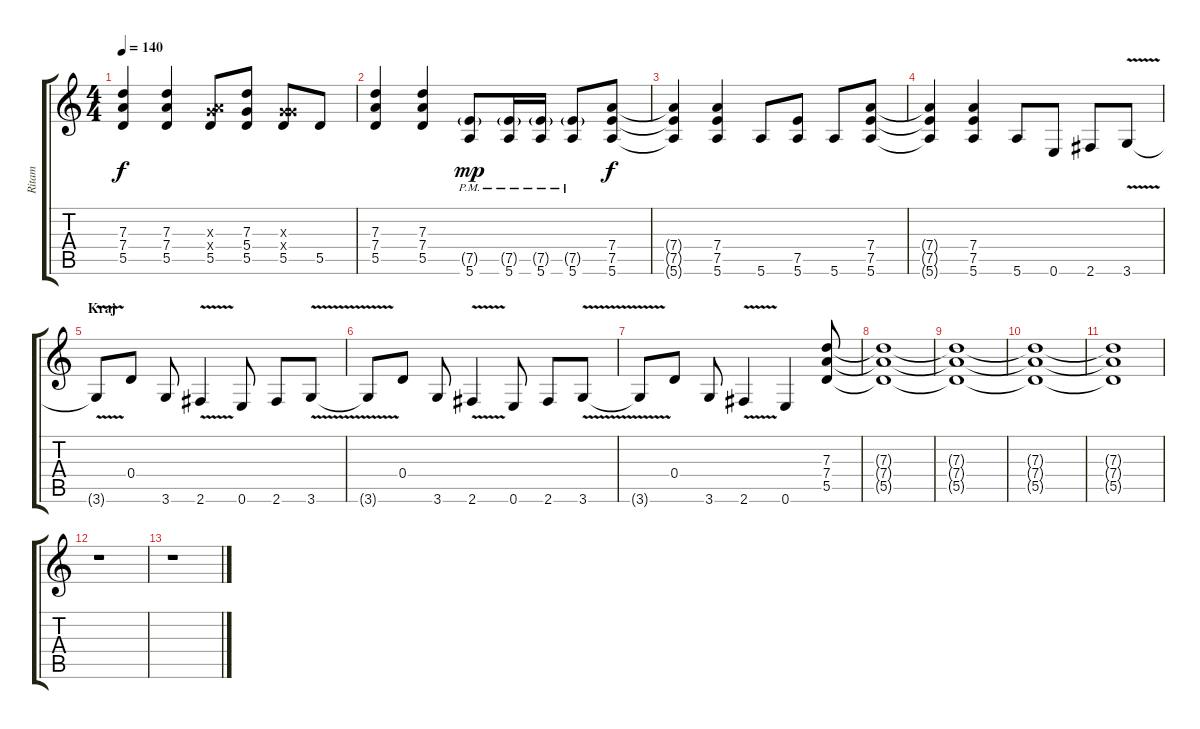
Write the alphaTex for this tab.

\track ("Ritam" "Ritam") {instrument distortionguitar}
\staff {score tabs}
\tuning (E4 B3 G3 D3 A2 E2) {hide}
\ts (4 4)
\tempo 140
\clef g2
\ks c
(7.3 7.4 5.5).4{dy f} (7.3 7.4 5.5).4 (0.3{x} 7.4{x} 5.5).8 (7.3 5.4 5.5).8 (0.3{x} 5.4{x} 5.5).8 5.5.8 |
(7.3 7.4 5.5).4 (7.3 7.4 5.5).4 (7.5{g pm} 5.6{pm}).8{dy mp} (7.5{g pm} 5.6{pm}).16 (7.5{g pm} 5.6{pm}).16 (7.5{g pm} 5.6{pm}).8 (7.4 7.5 5.6).8{dy f} |
(7.4{t} 7.5{t} 5.6{t}).4 (7.4 7.5 5.6).4 5.6.8 (7.5 5.6).8 5.6.8 (7.4 7.5 5.6).8 |
(7.4{t} 7.5{t} 5.6{t}).4 (7.4 7.5 5.6).4 5.6.8 0.6.8 2.6.8 3.6{v}.8 |
\section ("" "Kraj")
3.6{t}.8 0.4.8 3.6.8 2.6{v}.4 0.6.8 2.6.8 3.6{v}.8 |
3.6{t}.8 0.4.8 3.6.8 2.6{v}.4 0.6.8 2.6.8 3.6{v}.8 |
3.6{t}.8 0.4.8 3.6.8 2.6{v}.4 0.6.4 (7.3 7.4 5.5).8 |
(7.3{t} 7.4{t} 5.5{t}).1 |
(7.3{t} 7.4{t} 5.5{t}).1 |
(7.3{t} 7.4{t} 5.5{t}).1 |
(7.3{t} 7.4{t} 5.5{t}).1 |
r.1 |
r.1
